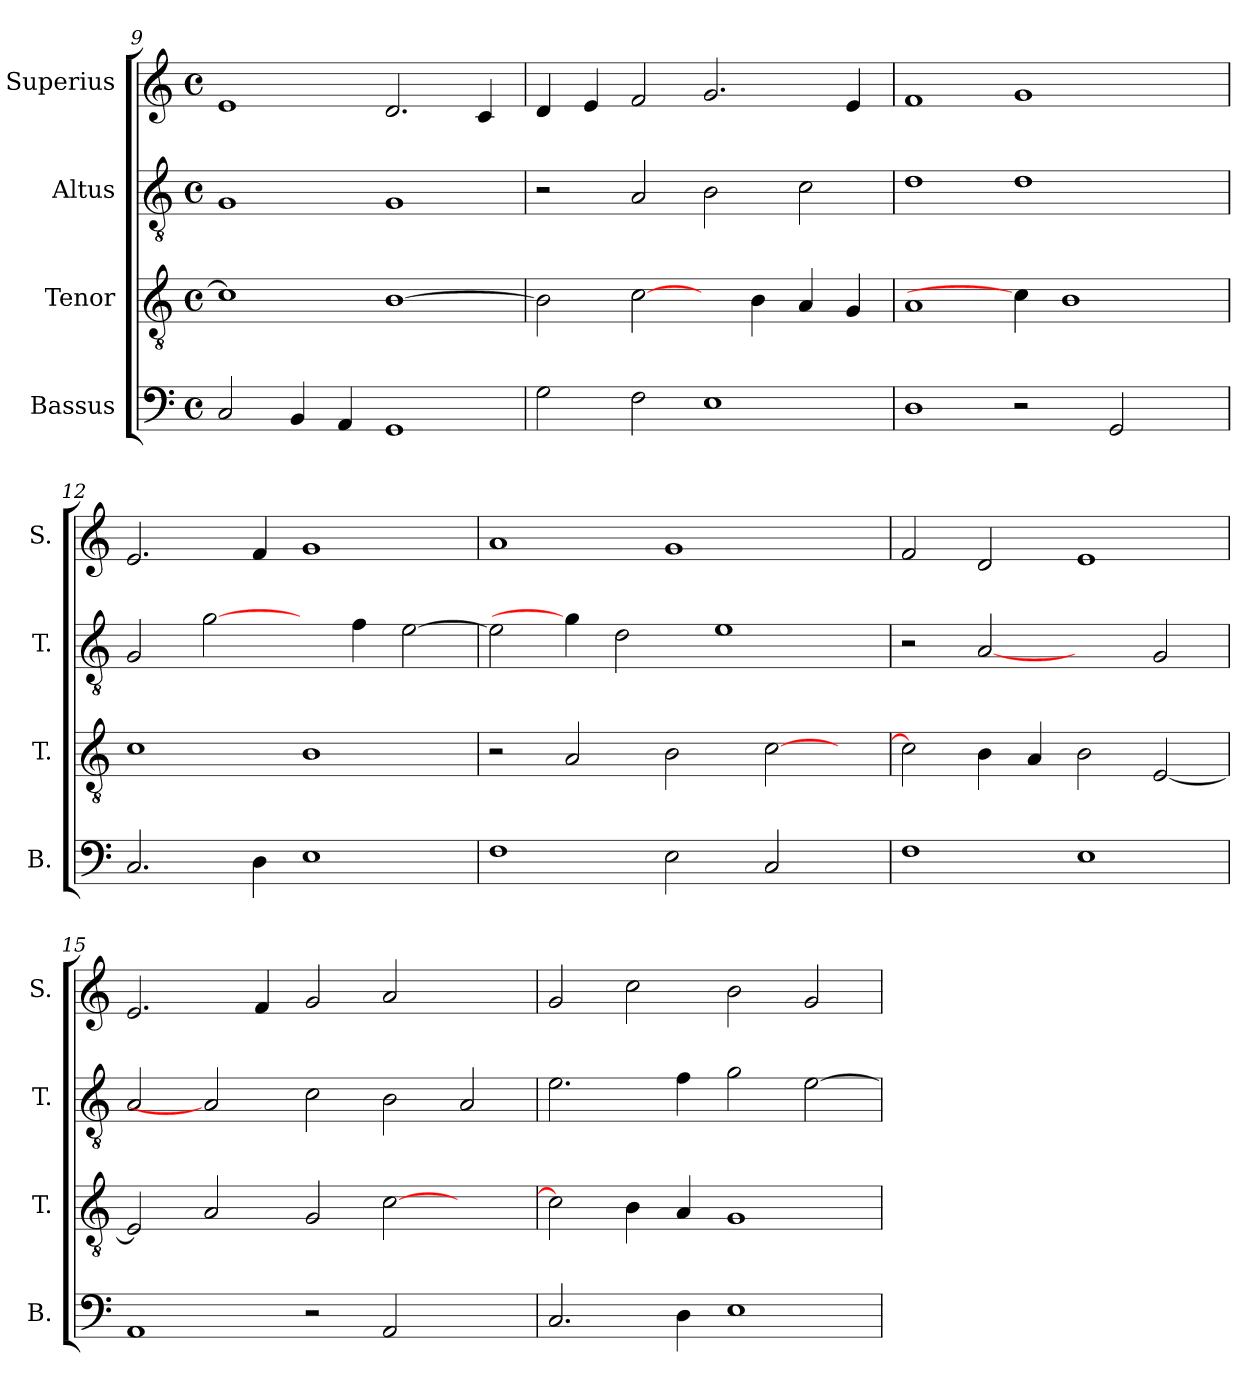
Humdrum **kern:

**kern	**kern	**kern	**kern
*part4	*part3	*part2	*part1
*staff4	*staff3	*staff2	*staff1
*I"Bassus	*I"Tenor	*I"Altus	*I"Superius
*I'B.	*I'T.	*I'T.	*I'S.
*clefF4	*clefGv2	*clefGv2	*clefG2
*	*ITrd7c12	*ITrd7c12	*
*k[]	*k[]	*k[]	*k[]
*C:	*C:	*C:	*C:
*M4/4	*M4/4	*M4/4	*M4/4
*met(c)	*met(c)	*met(c)	*met(c)
=9	=9	=9	=9
2Ci/	1Ci]	1GGi	1ei
4BBi/	.	.	.
4AAi/	.	.	.
1GGi	[>1BBi	1GGi	2.di/
.	.	.	4ci/
=10	=10	=10	=10
2Gi\	2BBi\]	2r	4di/
.	.	.	4ei/
2Fi\	[2Ci\	2AAi/	2fi/
1Ei	4ryy	2BBi\	2.gi/
.	4BBi\	.	.
.	4AAi/	2Ci\	.
.	4GGi/	.	4ei/
!!LO:PB:g=z
=11	=11	=11	=11
1Di	1AAi	1Di	1fi
2r	4Ci\]	1Di	1gi
.	1BBi	.	.
2GGi/	.	.	.
4ryy	.	4ryy	4ryy
=12	=12	=12	=12
2.Ci/	1Ci	2GGi/	2.ei/
.	.	[2Gi\	.
4Di\	.	.	4fi/
1Ei	1BBi	4ryy	1gi
.	.	4Fi\	.
.	.	[>2Ei\	.
=13	=13	=13	=13
1Fi	2r	2Ei\]	1ai
.	2AAi/	4Gi\]	.
.	.	2Di\	.
2Ei\	2BBi\	.	1gi
.	.	1Ei	.
2Ci/	[>2Ci\	.	.
4ryy	4ryy	.	4ryy
=14	=14	=14	=14
1Fi	2Ci\]	2r	2fi/
.	4BBi\	[2AAi	2di/
.	4AAi/	.	.
1Ei	2BBi\	2ryy	1ei
.	[<2EEi/	2GGi/	.
=15	=15	=15	=15
1AAi	2EEi/]	2AAi/	2.ei/
.	2AAi/	2AAi]	.
.	.	.	4fi/
2r	2GGi/	2Ci\	2gi/
2AAi/	[>2Ci\	2BBi\	2ai/
2ryy	2ryy	2AAi/	2ryy
!!LO:LB:g=z
=16	=16	=16	=16
2.Ci/	2Ci\]	2.Ei\	2gi/
.	4BBi\	.	2cci\
4Di\	4AAi/	4Fi\	.
1Ei	1GGi	2Gi\	2bi\
.	.	[>2Ei\	2gi/
=	=	=	=
*-	*-	*-	*-
